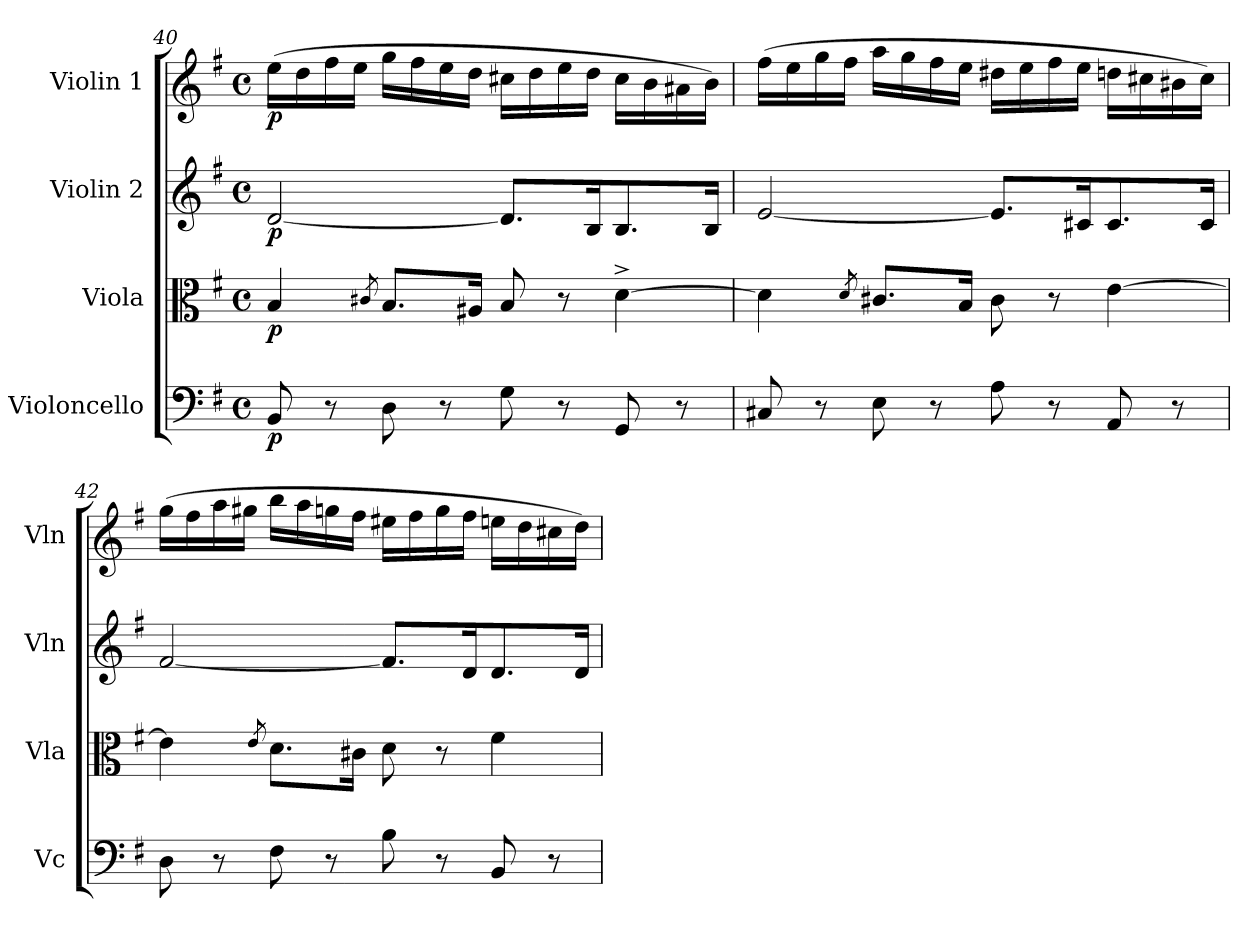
**kern	**dynam	**kern	**dynam	**kern	**dynam	**kern	**dynam
*part4	*part4	*part3	*part3	*part2	*part2	*part1	*part1
*staff4	*staff4	*staff3	*staff3	*staff2	*staff2	*staff1	*staff1
*I"Violoncello	*	*I"Viola	*	*I"Violin 2	*	*I"Violin 1	*
*I'Vc	*	*I'Vla	*	*I'Vln	*	*I'Vln	*
!!LO:LB:g=z
*clefF4	*	*clefC3	*	*clefG2	*	*clefG2	*
*k[f#]	*	*k[f#]	*	*k[f#]	*	*k[f#]	*
*M4/4	*	*M4/4	*	*M4/4	*	*M4/4	*
*met(c)	*	*met(c)	*	*met(c)	*	*met(c)	*
=40	=40	=40	=40	=40	=40	=40	=40
!	!LO:DY:b	!	!LO:DY:b	!	!LO:DY:b	!	!LO:DY:b
8BB/	p	4B/	p	[2d/	p	(16ee\LL	p
.	.	.	.	.	.	16dd\	.
8r	.	.	.	.	.	16ff#\	.
.	.	.	.	.	.	16ee\JJ	.
.	.	8qc#X/	.	.	.	.	.
8D\	.	8.B/L	.	.	.	16gg\LL	.
.	.	.	.	.	.	16ff#\	.
8r	.	.	.	.	.	16ee\	.
.	.	16A#X/Jk	.	.	.	16dd\JJ	.
8G\	.	8B/	.	8.d/L]	.	16cc#X\LL	.
.	.	.	.	.	.	16dd\	.
8r	.	8r	.	.	.	16ee\	.
.	.	.	.	16B/K	.	16dd\JJ	.
8GG/	.	[>4d^\	.	8.B/	.	16cc#\LL	.
.	.	.	.	.	.	16b\	.
8r	.	.	.	.	.	16a#X\	.
.	.	.	.	16B/Jk	.	16b\JJ)	.
=41	=41	=41	=41	=41	=41	=41	=41
8C#X/	.	4d\]	.	[2e/	.	(16ff#\LL	.
.	.	.	.	.	.	16ee\	.
8r	.	.	.	.	.	16gg\	.
.	.	.	.	.	.	16ff#\JJ	.
.	.	8qd/	.	.	.	.	.
8E\	.	8.c#X/L	.	.	.	16aa\LL	.
.	.	.	.	.	.	16gg\	.
8r	.	.	.	.	.	16ff#\	.
.	.	16B/Jk	.	.	.	16ee\JJ	.
8A\	.	8c#\	.	8.e/L]	.	16dd#X\LL	.
.	.	.	.	.	.	16ee\	.
8r	.	8r	.	.	.	16ff#\	.
.	.	.	.	16c#X/K	.	16ee\JJ	.
8AA/	.	[4e\	.	8.c#/	.	16ddn\LL	.
.	.	.	.	.	.	16cc#X\	.
8r	.	.	.	.	.	16b#X\	.
.	.	.	.	16c#/Jk	.	16cc#\JJ)	.
!!LO:LB:g=z
=42	=42	=42	=42	=42	=42	=42	=42
8D\	.	4e\]	.	[2f#/	.	(16gg\LL	.
.	.	.	.	.	.	16ff#\	.
8r	.	.	.	.	.	16aa\	.
.	.	.	.	.	.	16gg#X\JJ	.
.	.	8qe/	.	.	.	.	.
8F#\	.	8.d\L	.	.	.	16bb\LL	.
.	.	.	.	.	.	16aa\	.
8r	.	.	.	.	.	16ggn\	.
.	.	16c#X\Jk	.	.	.	16ff#\JJ	.
8B\	.	8d\	.	8.f#/L]	.	16ee#X\LL	.
.	.	.	.	.	.	16ff#\	.
8r	.	8r	.	.	.	16gg\	.
.	.	.	.	16d/K	.	16ff#\JJ	.
8BB/	.	4f#\	.	8.d/	.	16een\LL	.
.	.	.	.	.	.	16dd\	.
8r	.	.	.	.	.	16cc#X\	.
.	.	.	.	16d/Jk	.	16dd\JJ)	.
=	=	=	=	=	=	=	=
*-	*-	*-	*-	*-	*-	*-	*-
